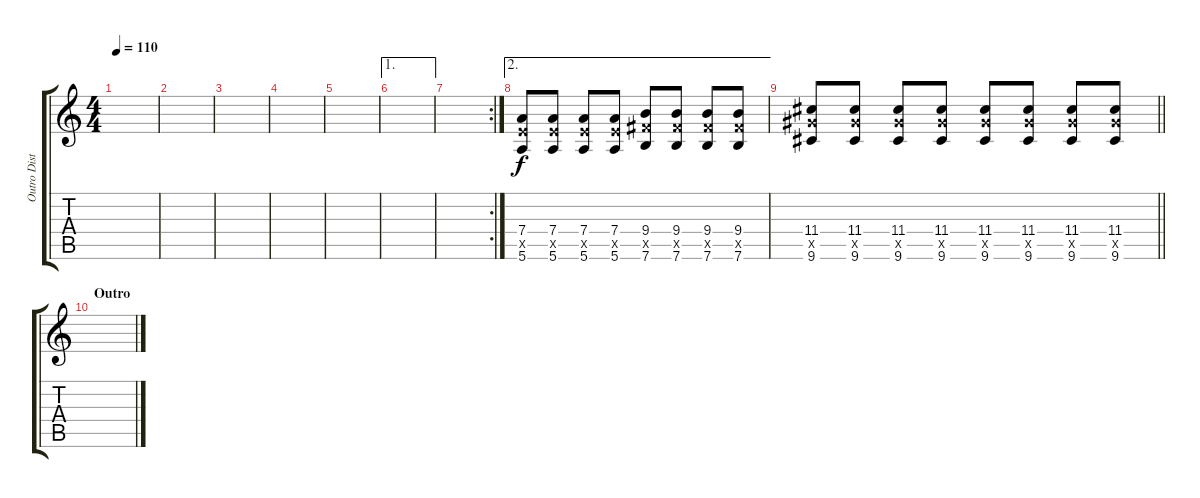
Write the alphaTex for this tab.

\track ("Outro Distortion" "Outro Dist") {instrument overdrivenguitar}
\staff {score tabs}
\tuning (E4 B3 G3 D3 A2 E2) {hide}
\ts (4 4)
\tempo 110
\clef g2
\ks c
|
|
|
|
|
\ae 1
|
\rc 2
|
\ae 2
(7.4 7.5{x} 5.6).8 (7.4 7.5{x} 5.6).8 (7.4 7.5{x} 5.6).8 (7.4 7.5{x} 5.6).8 (9.4 9.5{x} 7.6).8 (9.4 9.5{x} 7.6).8 (9.4 9.5{x} 7.6).8 (9.4 9.5{x} 7.6).8 |
\barLineRight lightlight
(11.4 11.5{x} 9.6).8 (11.4 11.5{x} 9.6).8 (11.4 11.5{x} 9.6).8 (11.4 11.5{x} 9.6).8 (11.4 11.5{x} 9.6).8 (11.4 11.5{x} 9.6).8 (11.4 11.5{x} 9.6).8 (11.4 11.5{x} 9.6).8 |
\section ("" "Outro")
